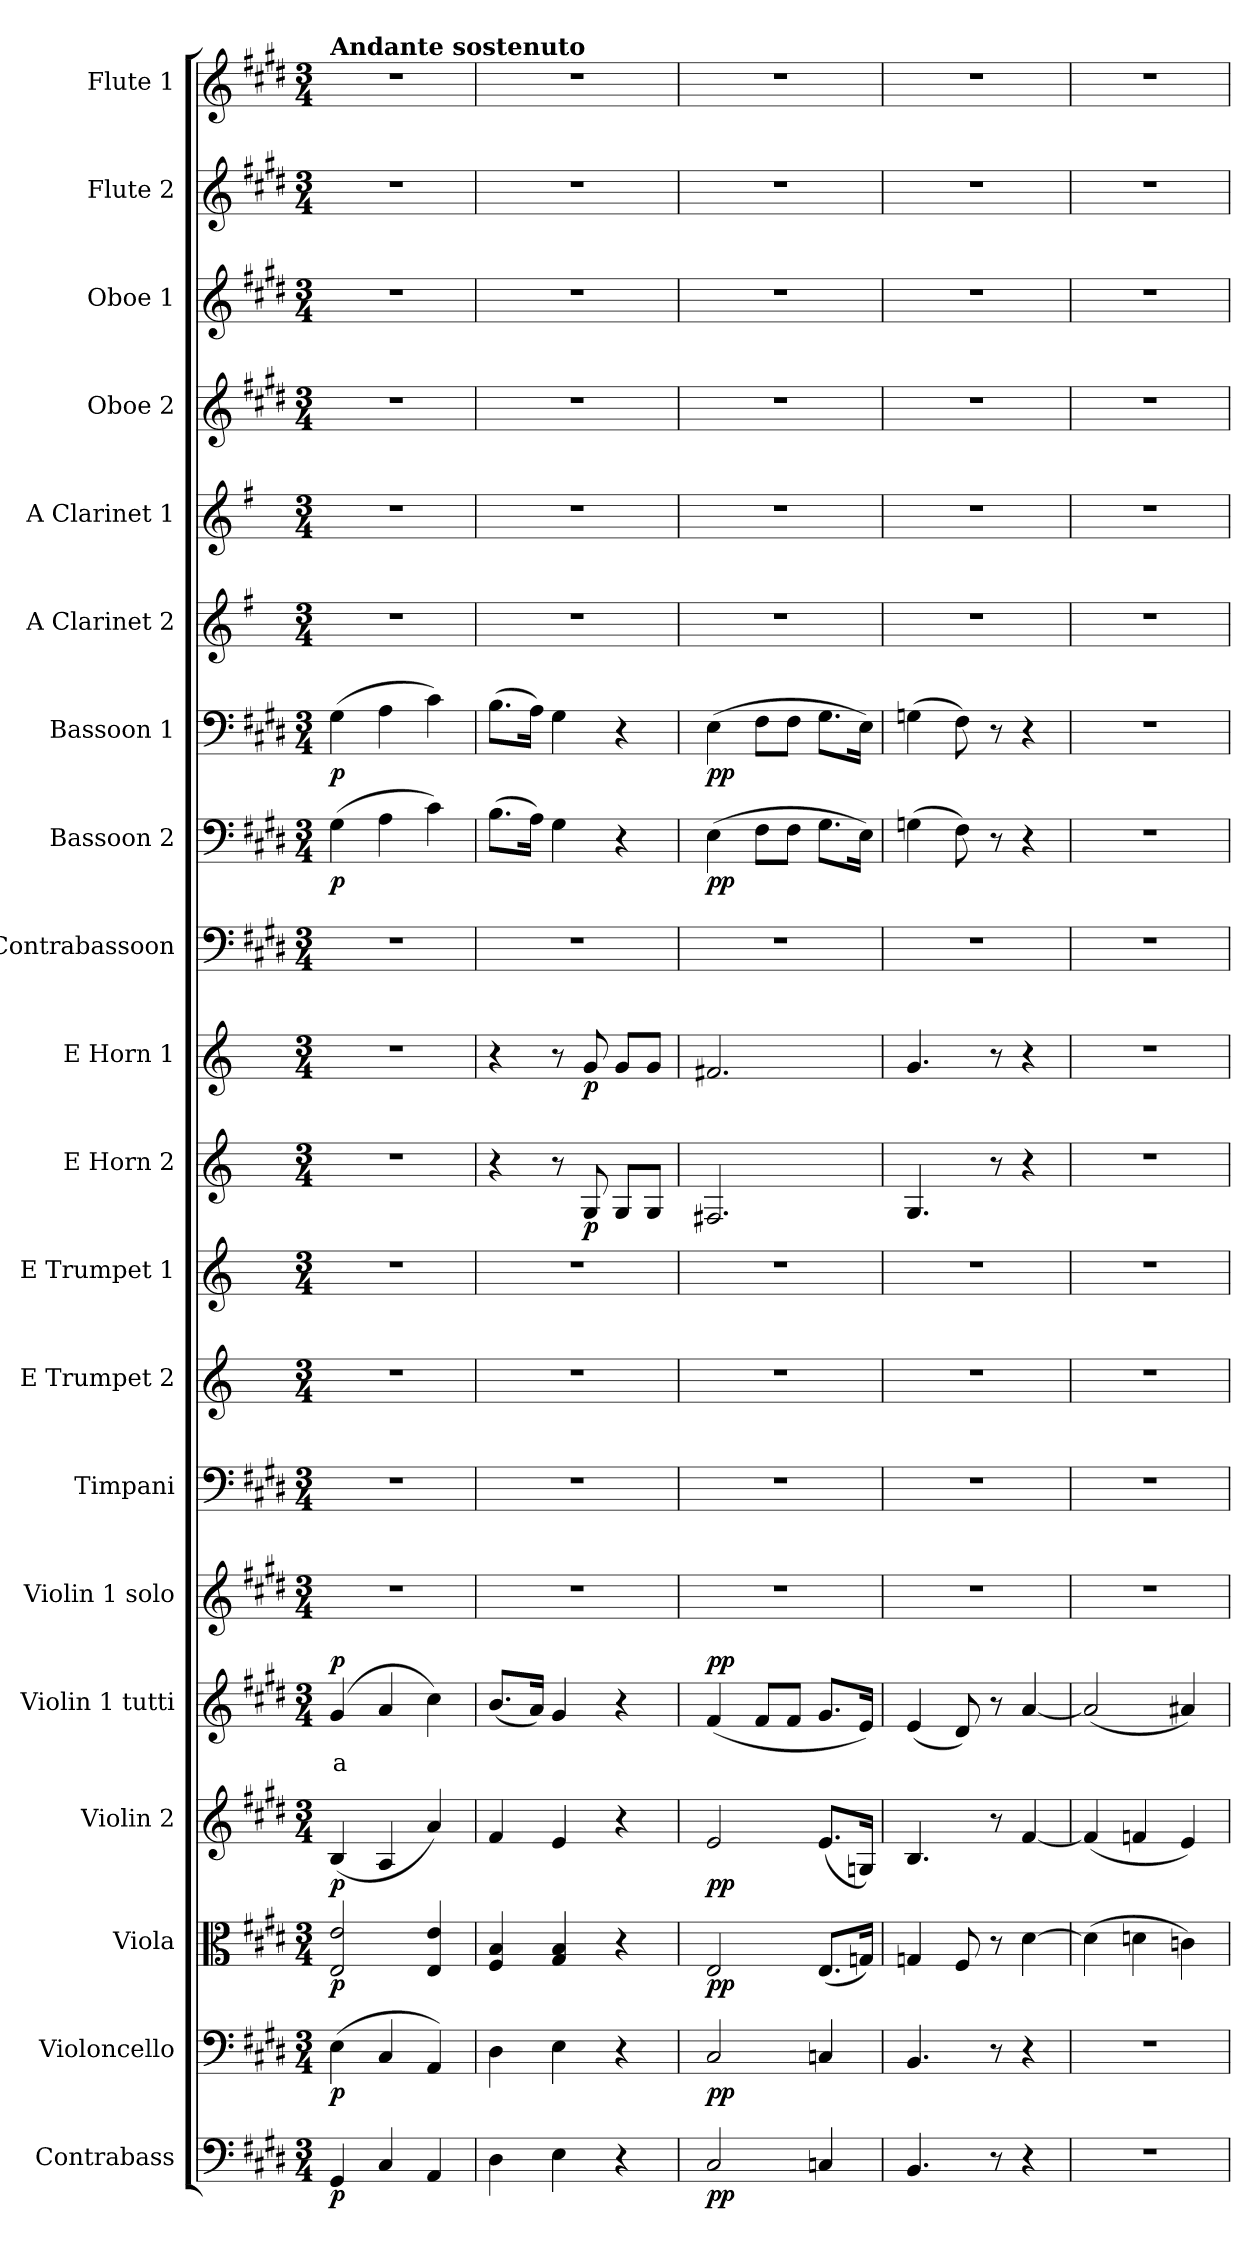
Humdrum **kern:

**kern	**dynam	**kern	**dynam	**kern	**dynam	**kern	**dynam	**kern	**text	**dynam	**kern	**kern	**kern	**kern	**kern	**dynam	**kern	**dynam	**kern	**kern	**dynam	**kern	**dynam	**kern	**kern	**kern	**kern	**kern	**kern
*part20	*part20	*part19	*part19	*part18	*part18	*part17	*part17	*part16	*part16	*part16	*part15	*part14	*part13	*part12	*part11	*part11	*part10	*part10	*part9	*part8	*part8	*part7	*part7	*part6	*part5	*part4	*part3	*part2	*part1
*staff20	*staff20	*staff19	*staff19	*staff18	*staff18	*staff17	*staff17	*staff16	*staff16	*staff16	*staff15	*staff14	*staff13	*staff12	*staff11	*staff11	*staff10	*staff10	*staff9	*staff8	*staff8	*staff7	*staff7	*staff6	*staff5	*staff4	*staff3	*staff2	*staff1
*I"Contrabass	*	*I"Violoncello	*	*I"Viola	*	*I"Violin 2	*	*I"Violin 1 tutti	*	*	*I"Violin 1 solo	*I"Timpani	*I"E Trumpet 2	*I"E Trumpet 1	*I"E Horn 2	*	*I"E Horn 1	*	*I"Contrabassoon	*I"Bassoon 2	*	*I"Bassoon 1	*	*I"A Clarinet 2	*I"A Clarinet 1	*I"Oboe 2	*I"Oboe 1	*I"Flute 2	*I"Flute 1
*I'Cb	*	*I'Vc	*	*I'Vla	*	*I'Vln 2	*	*I'Vln 1 tutti	*	*	*I'Vln 1 solo	*I'Timp	*I'Tpt 2	*I'Tpt 1	*I'Hn 2	*	*I'Hn 1	*	*I'C Bsn	*I'Bsn 2	*	*I'Bsn 1	*	*I'Cl 2	*I'Cl 1	*I'Ob 2	*I'Ob 1	*I'Fl 2	*I'Fl 1
*clefF4	*	*clefF4	*	*clefC3	*	*clefG2	*	*clefG2	*	*	*clefG2	*clefF4	*clefG2	*clefG2	*clefG2	*	*clefG2	*	*clefF4	*clefF4	*	*clefF4	*	*clefG2	*clefG2	*clefG2	*clefG2	*clefG2	*clefG2
*ITrd7c12	*	*	*	*	*	*	*	*	*	*	*	*	*ITrd-2c-4	*ITrd-2c-4	*ITrd5c8	*	*ITrd5c8	*	*ITrd7c12	*	*	*	*	*ITrd2c3	*ITrd2c3	*	*	*	*
*k[f#c#g#d#]	*	*k[f#c#g#d#]	*	*k[f#c#g#d#]	*	*k[f#c#g#d#]	*	*k[f#c#g#d#]	*	*	*k[f#c#g#d#]	*k[f#c#g#d#]	*k[f#c#g#d#]	*k[f#c#g#d#]	*k[f#c#g#d#]	*	*k[f#c#g#d#]	*	*k[f#c#g#d#]	*k[f#c#g#d#]	*	*k[f#c#g#d#]	*	*k[f#c#g#d#]	*k[f#c#g#d#]	*k[f#c#g#d#]	*k[f#c#g#d#]	*k[f#c#g#d#]	*k[f#c#g#d#]
*M3/4	*	*M3/4	*	*M3/4	*	*M3/4	*	*M3/4	*	*	*M3/4	*M3/4	*M3/4	*M3/4	*M3/4	*	*M3/4	*	*M3/4	*M3/4	*	*M3/4	*	*M3/4	*M3/4	*M3/4	*M3/4	*M3/4	*M3/4
=1	=1	=1	=1	=1	=1	=1	=1	=1	=1	=1	=1	=1	=1	=1	=1	=1	=1	=1	=1	=1	=1	=1	=1	=1	=1	=1	=1	=1	=1
!	!	!	!	!	!	!	!	!	!	!	!	!	!	!	!	!	!	!	!	!	!	!	!	!	!	!	!	!	!LO:TX:a:B:t=Andante sostenuto
!	!LO:DY:b	!	!LO:DY:b	!	!LO:DY:b	!	!LO:DY:b	!	!LO:LY:b:color=#FF0000	!LO:DY:b	!	!	!	!	!	!	!	!	!	!	!LO:DY:b	!	!LO:DY:b	!	!	!	!	!	!
4GGG#/	p	(4E\	p	2E/ 2e/	p	(4B/	p	(4g#/	a	p	2.r	2.r	2.r	2.r	2.r	.	2.r	.	2.r	(4G#\	p	(4G#\	p	2.r	2.r	2.r	2.r	2.r	2.r
4CC#/	.	4C#/	.	.	.	4A/	.	4a/	.	.	.	.	.	.	.	.	.	.	.	4A\	.	4A\	.	.	.	.	.	.	.
4AAA/	.	4AA/)	.	4E/ 4e/	.	4a/)	.	4cc#\)	.	.	.	.	.	.	.	.	.	.	.	4c#\)	.	4c#\)	.	.	.	.	.	.	.
=2	=2	=2	=2	=2	=2	=2	=2	=2	=2	=2	=2	=2	=2	=2	=2	=2	=2	=2	=2	=2	=2	=2	=2	=2	=2	=2	=2	=2	=2
4DD#\	.	4D#\	.	4F#/ 4B/	.	4f#/	.	(8.b/L	.	.	2.r	2.r	2.r	2.r	4r	.	4r	.	2.r	(8.B\L	.	(8.B\L	.	2.r	2.r	2.r	2.r	2.r	2.r
.	.	.	.	.	.	.	.	16a/Jk)	.	.	.	.	.	.	.	.	.	.	.	16A\Jk)	.	16A\Jk)	.	.	.	.	.	.	.
4EE\	.	4E\	.	4G#/ 4B/	.	4e/	.	4g#/	.	.	.	.	.	.	8r	.	8r	.	.	4G#\	.	4G#\	.	.	.	.	.	.	.
!	!	!	!	!	!	!	!	!	!	!	!	!	!	!	!	!LO:DY:b	!	!LO:DY:b	!	!	!	!	!	!	!	!	!	!	!
.	.	.	.	.	.	.	.	.	.	.	.	.	.	.	8BB/	p	8B/	p	.	.	.	.	.	.	.	.	.	.	.
4r	.	4r	.	4r	.	4r	.	4r	.	.	.	.	.	.	8BB/L	.	8B/L	.	.	4r	.	4r	.	.	.	.	.	.	.
.	.	.	.	.	.	.	.	.	.	.	.	.	.	.	8BB/J	.	8B/J	.	.	.	.	.	.	.	.	.	.	.	.
=3	=3	=3	=3	=3	=3	=3	=3	=3	=3	=3	=3	=3	=3	=3	=3	=3	=3	=3	=3	=3	=3	=3	=3	=3	=3	=3	=3	=3	=3
!	!LO:DY:b	!	!LO:DY:b	!	!LO:DY:b	!	!LO:DY:b	!	!	!LO:DY:b	!	!	!	!	!	!	!	!	!	!	!LO:DY:b	!	!LO:DY:b	!	!	!	!	!	!
2CC#/	pp	2C#/	pp	2E/	pp	2e/	pp	(4f#/	.	pp	2.r	2.r	2.r	2.r	2.AA#X/	.	2.A#X/	.	2.r	(4E\	pp	(4E\	pp	2.r	2.r	2.r	2.r	2.r	2.r
.	.	.	.	.	.	.	.	8f#/L	.	.	.	.	.	.	.	.	.	.	.	8F#\L	.	8F#\L	.	.	.	.	.	.	.
.	.	.	.	.	.	.	.	8f#/J	.	.	.	.	.	.	.	.	.	.	.	8F#\J	.	8F#\J	.	.	.	.	.	.	.
4CCn/	.	4Cn/	.	(8.E/L	.	(8.e/L	.	8.g#/L	.	.	.	.	.	.	.	.	.	.	.	8.G#\L	.	8.G#\L	.	.	.	.	.	.	.
.	.	.	.	16Gn/Jk)	.	16Gn/Jk)	.	16e/Jk)	.	.	.	.	.	.	.	.	.	.	.	16E\Jk)	.	16E\Jk)	.	.	.	.	.	.	.
=4	=4	=4	=4	=4	=4	=4	=4	=4	=4	=4	=4	=4	=4	=4	=4	=4	=4	=4	=4	=4	=4	=4	=4	=4	=4	=4	=4	=4	=4
4.BBB/	.	4.BB/	.	4Gn/	.	4.B/	.	(4e/	.	.	2.r	2.r	2.r	2.r	4.BB/	.	4.B/	.	2.r	(4Gn\	.	(4Gn\	.	2.r	2.r	2.r	2.r	2.r	2.r
.	.	.	.	8F#/	.	.	.	8d#/)	.	.	.	.	.	.	.	.	.	.	.	8F#\)	.	8F#\)	.	.	.	.	.	.	.
8r	.	8r	.	8r	.	8r	.	8r	.	.	.	.	.	.	8r	.	8r	.	.	8r	.	8r	.	.	.	.	.	.	.
4r	.	4r	.	[4d#\	.	[4f#/	.	[4a/	.	.	.	.	.	.	4r	.	4r	.	.	4r	.	4r	.	.	.	.	.	.	.
=5	=5	=5	=5	=5	=5	=5	=5	=5	=5	=5	=5	=5	=5	=5	=5	=5	=5	=5	=5	=5	=5	=5	=5	=5	=5	=5	=5	=5	=5
2.r	.	2.r	.	(4d#\]	.	(4f#/]	.	(2a/]	.	.	2.r	2.r	2.r	2.r	2.r	.	2.r	.	2.r	2.r	.	2.r	.	2.r	2.r	2.r	2.r	2.r	2.r
.	.	.	.	4dn\	.	4fn/	.	.	.	.	.	.	.	.	.	.	.	.	.	.	.	.	.	.	.	.	.	.	.
.	.	.	.	4cn\)	.	4e/)	.	4a#X/)	.	.	.	.	.	.	.	.	.	.	.	.	.	.	.	.	.	.	.	.	.
=	=	=	=	=	=	=	=	=	=	=	=	=	=	=	=	=	=	=	=	=	=	=	=	=	=	=	=	=	=
*-	*-	*-	*-	*-	*-	*-	*-	*-	*-	*-	*-	*-	*-	*-	*-	*-	*-	*-	*-	*-	*-	*-	*-	*-	*-	*-	*-	*-	*-
